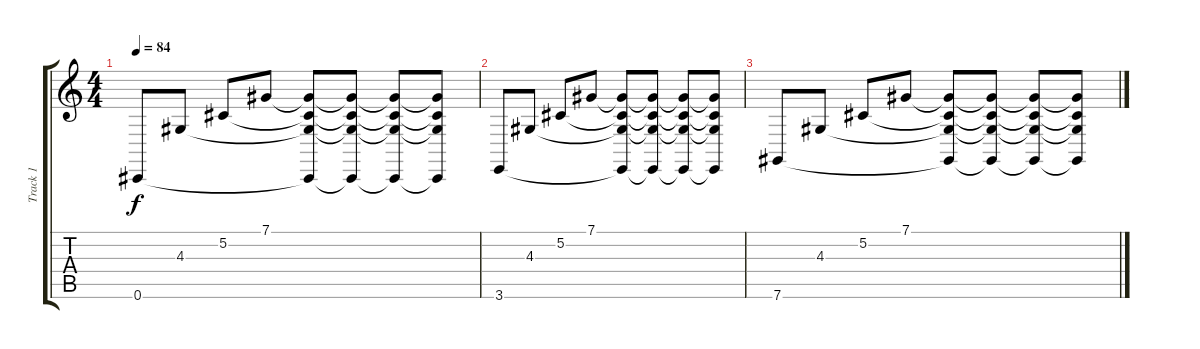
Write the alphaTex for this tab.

\track ("Track 1" "Track 1") {instrument brightacousticpiano}
\staff {score tabs}
\tuning (Db4 Ab3 E3 B2 Gb2 Db2) {hide}
\ts (4 4)
\tempo 84
\clef g2
\ks c
0.6.8{dy f} 4.3.8 5.2.8 7.1.8 (7.1{t} 5.2{t} 4.3{t} 0.6{t}).8 (7.1{t} 5.2{t} 4.3{t} 0.6{t}).8 (7.1{t} 5.2{t} 4.3{t} 0.6{t}).8 (7.1{t} 5.2{t} 4.3{t} 0.6{t}).8 |
3.6.8 4.3.8 5.2.8 7.1.8 (7.1{t} 5.2{t} 4.3{t} 3.6{t}).8 (7.1{t} 5.2{t} 4.3{t} 3.6{t}).8 (7.1{t} 5.2{t} 4.3{t} 3.6{t}).8 (7.1{t} 5.2{t} 4.3{t} 3.6{t}).8 |
7.6.8 4.3.8 5.2.8 7.1.8 (7.1{t} 5.2{t} 4.3{t} 7.6{t}).8 (7.1{t} 5.2{t} 4.3{t} 7.6{t}).8 (7.1{t} 5.2{t} 4.3{t} 7.6{t}).8 (7.1{t} 5.2{t} 4.3{t} 7.6{t}).8
